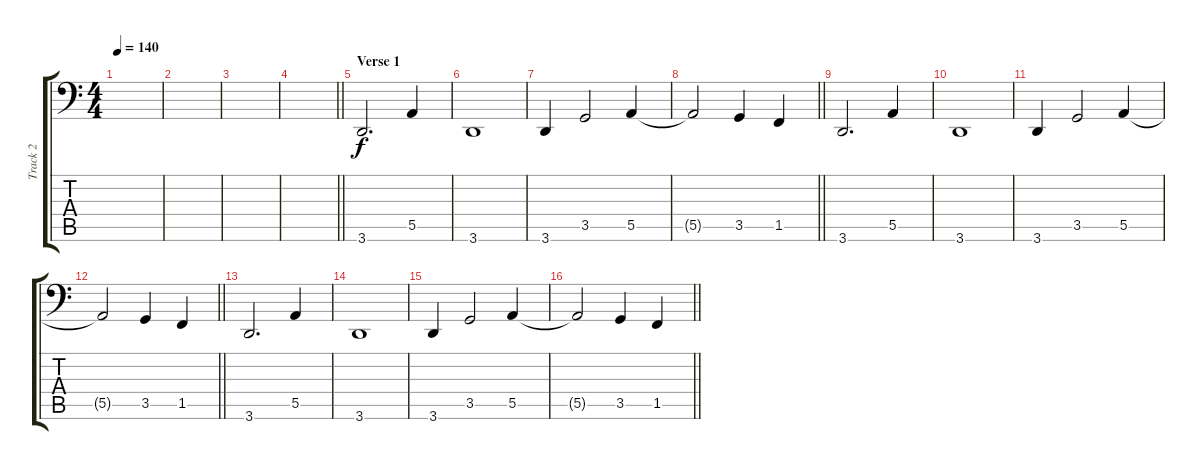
\track ("Track 2" "Track 2") {instrument overdrivenguitar}
\staff {score tabs}
\tuning (C3 G2 D2 A1 E1 B0) {hide}
\ts (4 4)
\tempo 140
\clef f4
\ks c
|
|
|
\barLineRight lightlight
|
\section ("" "Verse 1")
3.6.2{d} 5.5.4 |
3.6.1 |
3.6.4 3.5.2 5.5.4 |
\barLineRight lightlight
5.5{t}.2 3.5.4 1.5.4 |
3.6.2{d} 5.5.4 |
3.6.1 |
3.6.4 3.5.2 5.5.4 |
\barLineRight lightlight
5.5{t}.2 3.5.4 1.5.4 |
3.6.2{d} 5.5.4 |
3.6.1 |
3.6.4 3.5.2 5.5.4 |
\barLineRight lightlight
5.5{t}.2 3.5.4 1.5.4
